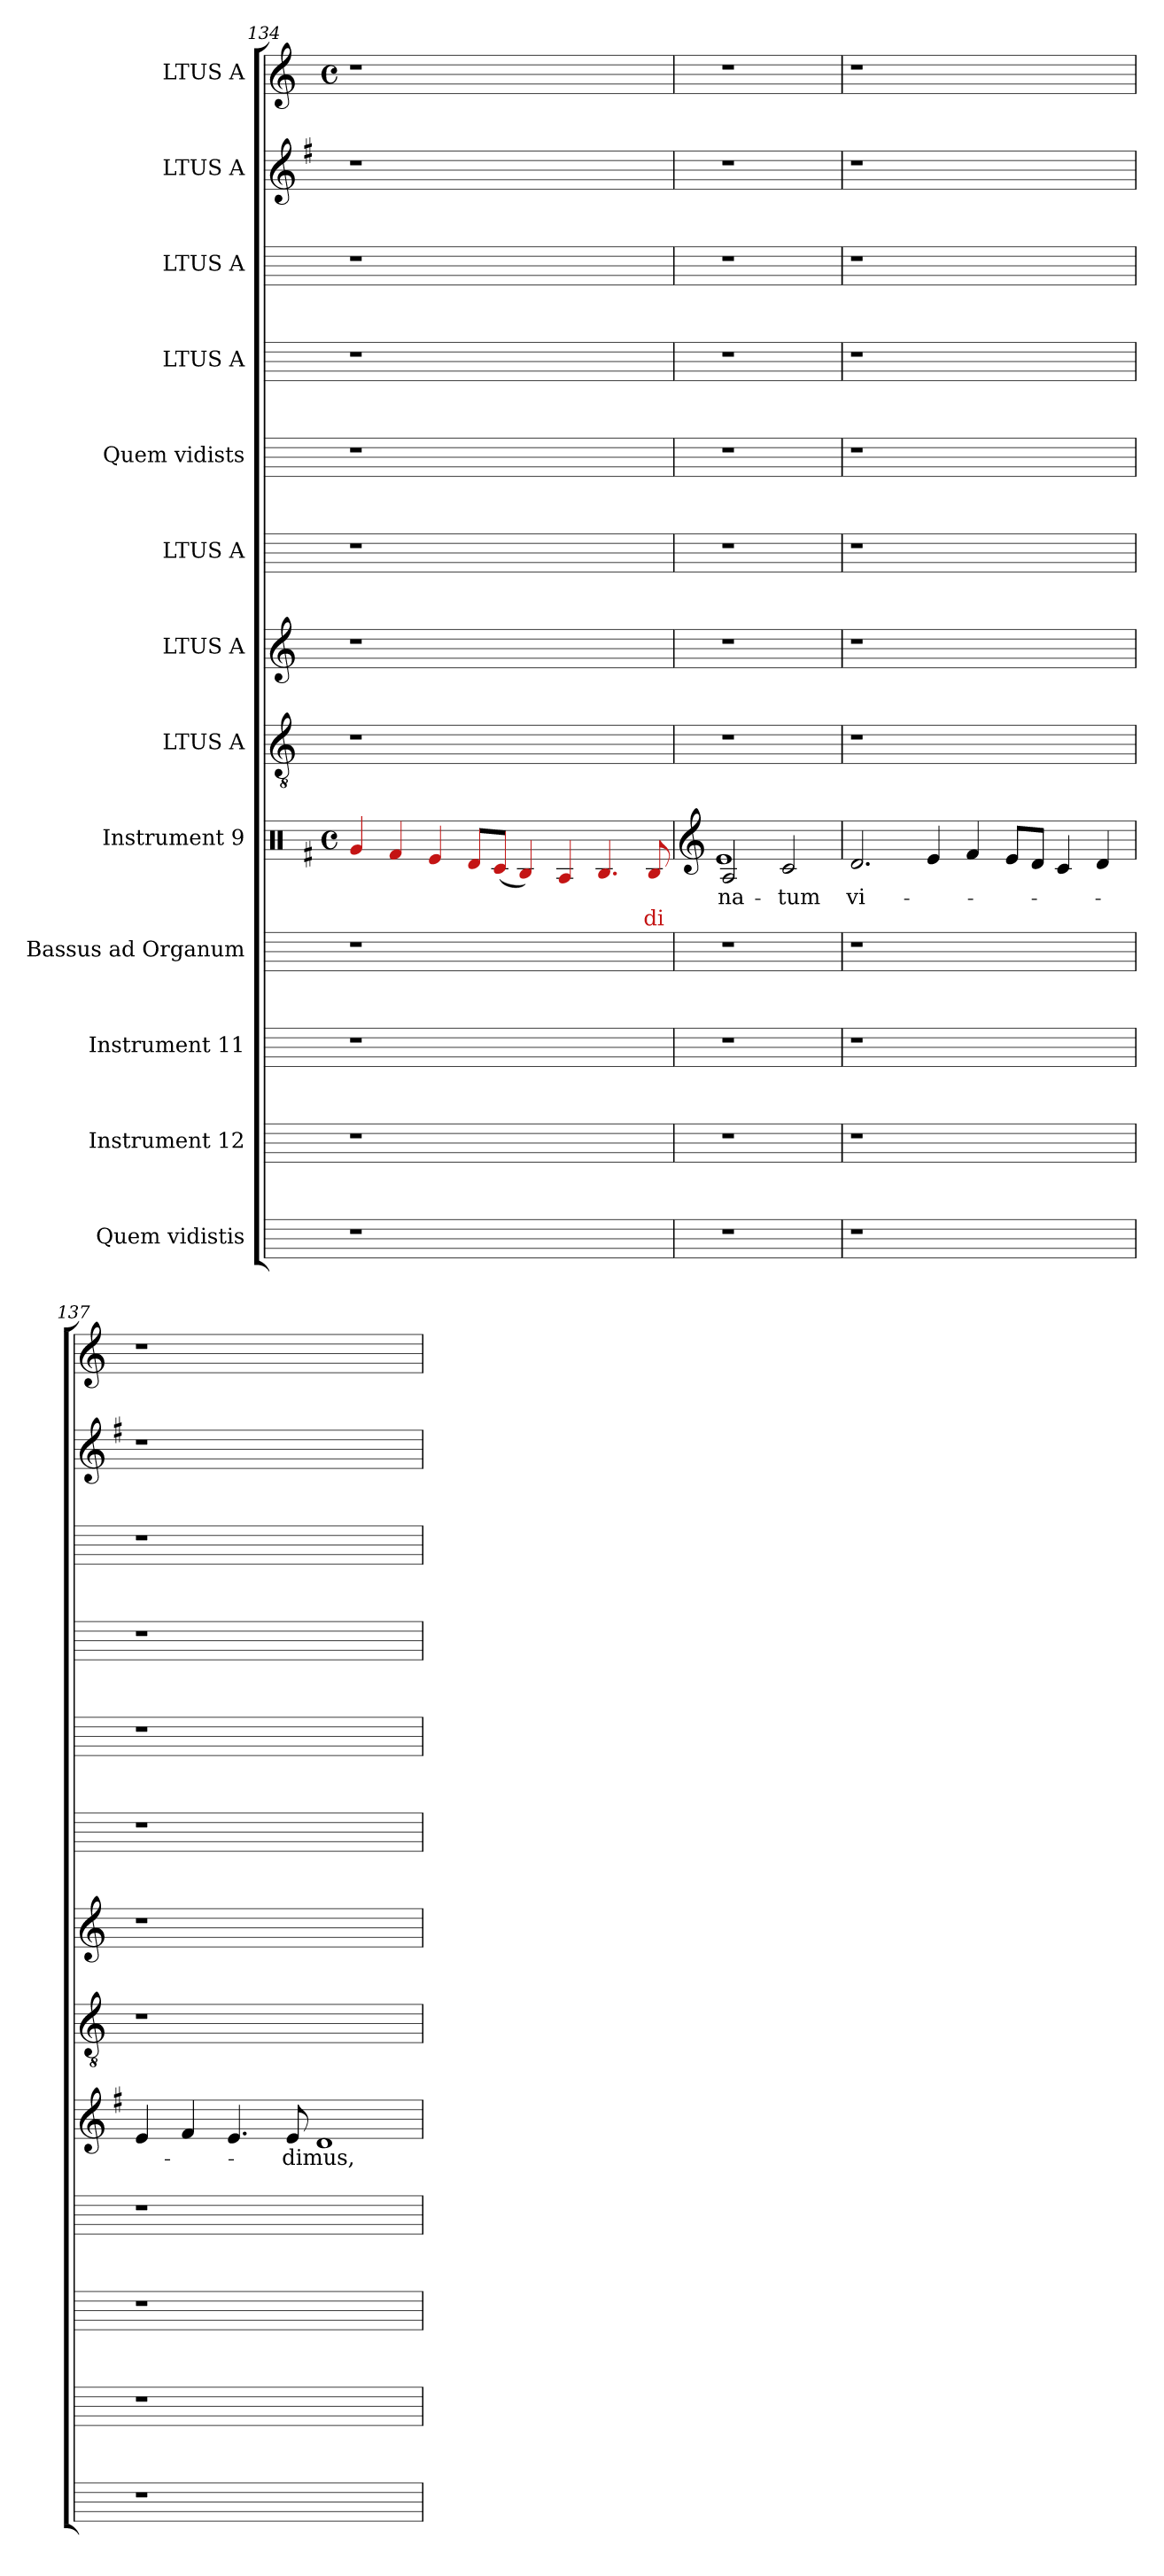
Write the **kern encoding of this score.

**kern	**kern	**kern	**kern	**kern	**text	**text	**kern	**kern	**kern	**kern	**kern	**kern	**kern	**kern
*part13	*part12	*part11	*part10	*part9	*part9	*part9	*part8	*part7	*part6	*part5	*part4	*part3	*part2	*part1
*staff13	*staff12	*staff11	*staff10	*staff9	*staff9	*staff9	*staff8	*staff7	*staff6	*staff5	*staff4	*staff3	*staff2	*staff1
*I"Quem vidistis	*I"Instrument 12	*I"Instrument 11	*I"Bassus ad Organum	*I"Instrument 9	*	*	*I"LTUS  A	*I"LTUS  A	*I"LTUS  A	*I"Quem vidists	*I"LTUS  A	*I"LTUS  A	*I"LTUS  A	*I"LTUS  A
*	*	*	*	*clefX	*	*	*clefGv2	*clefG2	*	*	*	*	*clefG2	*clefG2
*	*	*	*	*k[f#]	*	*	*	*	*	*	*	*	*k[f#]	*
*	*	*	*	*G:	*	*	*	*	*	*	*	*	*G:	*
*	*	*	*	*M4/4	*	*	*	*	*	*	*	*	*	*M4/4
*	*	*	*	*met(c)	*	*	*	*	*	*	*	*	*	*met(c)
=134	=134	=134	=134	=134	=134	=134	=134	=134	=134	=134	=134	=134	=134	=134
1r	1r	1r	1r	4g/	.	.	1r	1r	1r	1r	1r	1r	1r	1r
.	.	.	.	4f#/	.	.	.	.	.	.	.	.	.	.
.	.	.	.	4e/	.	.	.	.	.	.	.	.	.	.
.	.	.	.	8d/L	.	.	.	.	.	.	.	.	.	.
.	.	.	.	(<8c/J	.	.	.	.	.	.	.	.	.	.
1ryy	1ryy	1ryy	1ryy	4B/)	.	.	1ryy	1ryy	1ryy	1ryy	1ryy	1ryy	1ryy	1ryy
.	.	.	.	4A/	.	.	.	.	.	.	.	.	.	.
.	.	.	.	4.B/	.	.	.	.	.	.	.	.	.	.
!	!	!	!	!	!	!LO:LY:b:cj	!	!	!	!	!	!	!	!
.	.	.	.	8B/	.	di	.	.	.	.	.	.	.	.
!!LO:LB:g=z
=135	=135	=135	=135	=135	=135	=135	=135	=135	=135	=135	=135	=135	=135	=135
*	*	*	*	*clefG2	*	*	*	*	*	*	*	*	*	*
!	!	!	!	!	!LO:LY:b:cj	!	!	!	!	!	!	!	!	!
*	*	*	*	*^	*	*	*	*	*	*	*	*	*	*
!	!	!	!	!	!	!LO:LY:b:cj	!	!	!	!	!	!	!	!	!
1r	1r	1r	1r	2A/	1e	na-	.	1r	1r	1r	1r	1r	1r	1r	1r
!	!	!	!	!	!	!LO:LY:b:cj	!	!	!	!	!	!	!	!	!
.	.	.	.	2c/	.	-tum	.	.	.	.	.	.	.	.	.
*	*	*	*	*v	*v	*	*	*	*	*	*	*	*	*	*
=136	=136	=136	=136	=136	=136	=136	=136	=136	=136	=136	=136	=136	=136	=136
!	!	!	!	!	!LO:LY:b:cj	!	!	!	!	!	!	!	!	!
1r	1r	1r	1r	2.d/	vi-	.	1r	1r	1r	1r	1r	1r	1r	1r
.	.	.	.	4e/	.	.	.	.	.	.	.	.	.	.
1ryy	1ryy	1ryy	1ryy	4f#/	.	.	1ryy	1ryy	1ryy	1ryy	1ryy	1ryy	1ryy	1ryy
.	.	.	.	8e/L	.	.	.	.	.	.	.	.	.	.
.	.	.	.	8d/J	.	.	.	.	.	.	.	.	.	.
.	.	.	.	4c/	.	.	.	.	.	.	.	.	.	.
.	.	.	.	4d/	.	.	.	.	.	.	.	.	.	.
=137	=137	=137	=137	=137	=137	=137	=137	=137	=137	=137	=137	=137	=137	=137
1r	1r	1r	1r	4e/	.	.	1r	1r	1r	1r	1r	1r	1r	1r
.	.	.	.	4f#/	.	.	.	.	.	.	.	.	.	.
.	.	.	.	4.e/	.	.	.	.	.	.	.	.	.	.
!	!	!	!	!	!LO:LY:b	!	!	!	!	!	!	!	!	!
.	.	.	.	8e/	-dimus,	.	.	.	.	.	.	.	.	.
1ryy	1ryy	1ryy	1ryy	1d	.	.	1ryy	1ryy	1ryy	1ryy	1ryy	1ryy	1ryy	1ryy
=	=	=	=	=	=	=	=	=	=	=	=	=	=	=
*-	*-	*-	*-	*-	*-	*-	*-	*-	*-	*-	*-	*-	*-	*-
